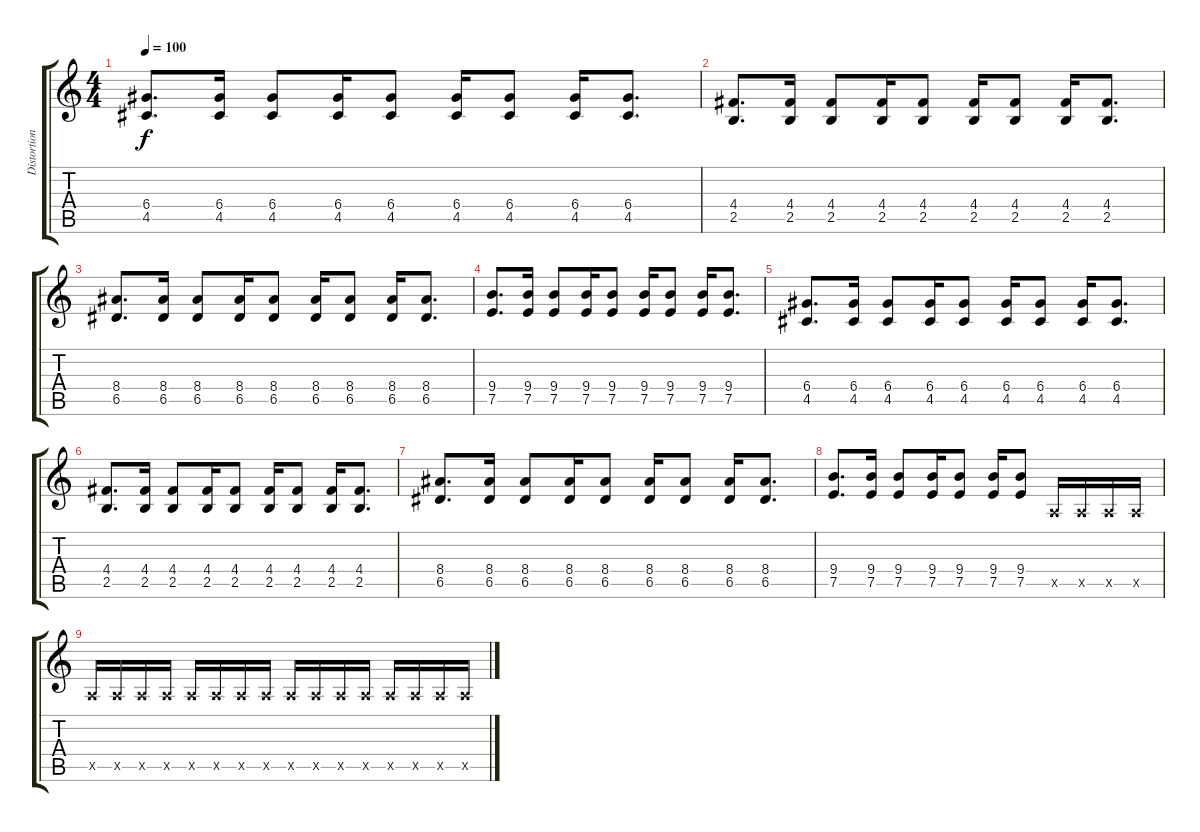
\track ("Distortion Guitar" "Distortion") {instrument distortionguitar}
\staff {score tabs}
\tuning (E4 B3 G3 D3 A2 E2) {hide}
\ts (4 4)
\tempo 100
\clef g2
\ks c
(6.4 4.5).8{d dy f} (6.4 4.5).16 (6.4 4.5).8 (6.4 4.5).16 (6.4 4.5).8 (6.4 4.5).16 (6.4 4.5).8 (6.4 4.5).16 (6.4 4.5).8{d} |
(4.4 2.5).8{d} (4.4 2.5).16 (4.4 2.5).8 (4.4 2.5).16 (4.4 2.5).8 (4.4 2.5).16 (4.4 2.5).8 (4.4 2.5).16 (4.4 2.5).8{d} |
(8.4 6.5).8{d} (8.4 6.5).16 (8.4 6.5).8 (8.4 6.5).16 (8.4 6.5).8 (8.4 6.5).16 (8.4 6.5).8 (8.4 6.5).16 (8.4 6.5).8{d} |
(9.4 7.5).8{d} (9.4 7.5).16 (9.4 7.5).8 (9.4 7.5).16 (9.4 7.5).8 (9.4 7.5).16 (9.4 7.5).8 (9.4 7.5).16 (9.4 7.5).8{d} |
(6.4 4.5).8{d} (6.4 4.5).16 (6.4 4.5).8 (6.4 4.5).16 (6.4 4.5).8 (6.4 4.5).16 (6.4 4.5).8 (6.4 4.5).16 (6.4 4.5).8{d} |
(4.4 2.5).8{d} (4.4 2.5).16 (4.4 2.5).8 (4.4 2.5).16 (4.4 2.5).8 (4.4 2.5).16 (4.4 2.5).8 (4.4 2.5).16 (4.4 2.5).8{d} |
(8.4 6.5).8{d} (8.4 6.5).16 (8.4 6.5).8 (8.4 6.5).16 (8.4 6.5).8 (8.4 6.5).16 (8.4 6.5).8 (8.4 6.5).16 (8.4 6.5).8{d} |
(9.4 7.5).8{d} (9.4 7.5).16 (9.4 7.5).8 (9.4 7.5).16 (9.4 7.5).8 (9.4 7.5).16 (9.4 7.5).8 0.5{x}.16 0.5{x}.16 0.5{x}.16 0.5{x}.16 |
0.5{x}.16 0.5{x}.16 0.5{x}.16 0.5{x}.16 0.5{x}.16 0.5{x}.16 0.5{x}.16 0.5{x}.16 0.5{x}.16 0.5{x}.16 0.5{x}.16 0.5{x}.16 0.5{x}.16 0.5{x}.16 0.5{x}.16 0.5{x}.16
